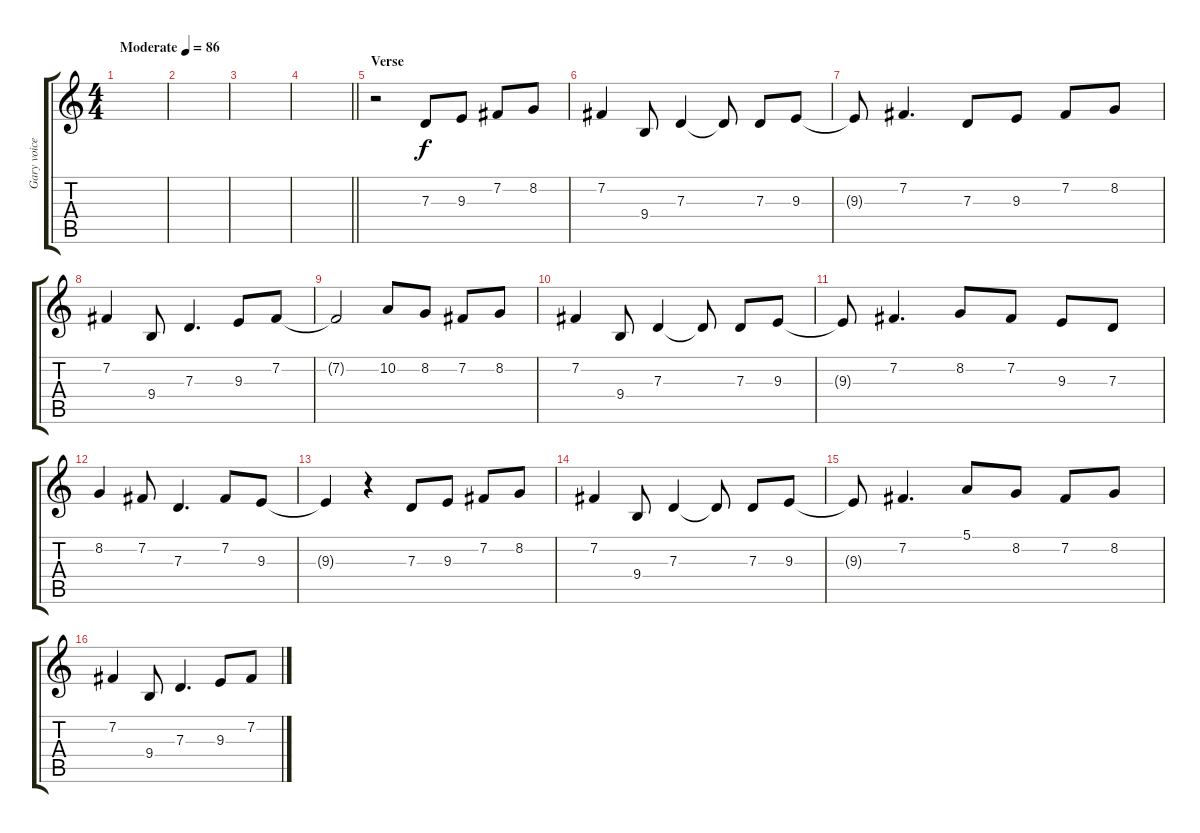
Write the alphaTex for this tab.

\track ("Gary voice" "Gary voice") {instrument viola}
\staff {score tabs}
\tuning (E4 B3 G3 D3 A2 E2) {hide}
\ts (4 4)
\tempo (86 "Moderate")
\clef g2
\ks c
|
|
|
\barLineRight lightlight
|
\section ("" "Verse")
r.2 7.3.8 9.3.8 7.2.8 8.2.8 |
7.2.4 9.4.8 7.3.4 7.3{t}.8 7.3.8{txt ""} 9.3.8 |
9.3{t}.8 7.2.4{d} 7.3.8 9.3.8 7.2.8 8.2.8 |
7.2.4 9.4.8 7.3.4{d} 9.3.8 7.2.8 |
7.2{t}.2 10.2.8 8.2.8 7.2.8 8.2.8 |
7.2.4 9.4.8 7.3.4 7.3{t}.8 7.3.8 9.3.8 |
9.3{t}.8 7.2.4{d} 8.2.8 7.2.8 9.3.8 7.3.8 |
8.2.4 7.2.8 7.3.4{d} 7.2.8 9.3.8 |
9.3{t}.4 r.4 7.3.8 9.3.8 7.2.8 8.2.8 |
7.2.4 9.4.8 7.3.4 7.3{t}.8 7.3.8 9.3.8 |
9.3{t}.8 7.2.4{d} 5.1.8 8.2.8 7.2.8 8.2.8 |
7.2.4 9.4.8 7.3.4{d} 9.3.8 7.2.8
